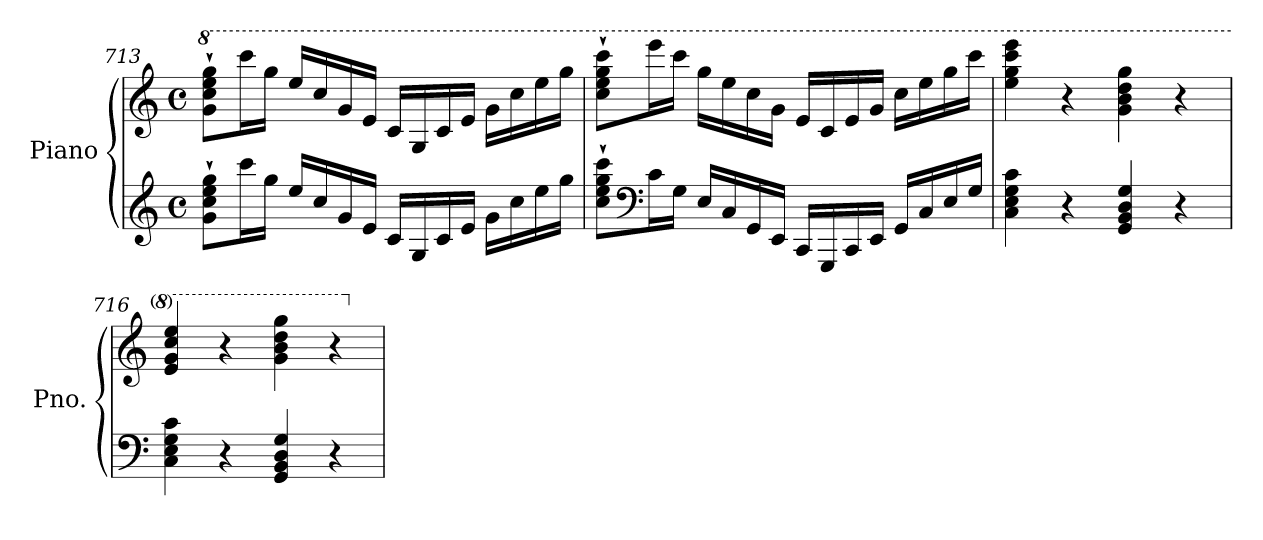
**kern	**kern
*part1	*part1
*staff2	*staff1
*I"Piano	*
*I'Pno.	*
*clefG2	*clefG2
*k[]	*k[]
*M4/4	*M4/4
*met(c)	*met(c)
*	*8va
=713	=713
8g\` 8cc\` 8ee\` 8gg\`L	8gg\` 8ccc\` 8eee\` 8ggg\`L
16ccc\L	16cccc\L
16gg\JJ	16ggg\JJ
16ee/LL	16eee/LL
16cc/	16ccc/
16g/	16gg/
16e/JJ	16ee/JJ
16c/LL	16cc/LL
16G/	16g/
16c/	16cc/
16e/JJ	16ee/JJ
16g\LL	16gg\LL
16cc\	16ccc\
16ee\	16eee\
16gg\JJ	16ggg\JJ
=714	=714
8cc\` 8ee\` 8gg\` 8ccc\`L	8ccc\` 8eee\` 8ggg\` 8cccc\`L
*clefF4	*
16c\L	16eeee\L
16G\JJ	16cccc\JJ
16E/LL	16ggg\LL
16C/	16eee\
16GG/	16ccc\
16EE/JJ	16gg\JJ
16CC/LL	16ee/LL
16GGG/	16cc/
16CC/	16ee/
16EE/JJ	16gg/JJ
16GG/LL	16ccc\LL
16C/	16eee\
16E/	16ggg\
16G/JJ	16cccc\JJ
=715	=715
4C\ 4E\ 4G\ 4c\	4eee\ 4ggg\ 4cccc\ 4eeee\
4r	4r
4GG/ 4BB/ 4D/ 4G/	4gg\ 4bb\ 4ddd\ 4ggg\
4r	4r
!!LO:PB:g=z
=716	=716
4C\ 4E\ 4G\ 4c\	4ee/ 4gg/ 4ccc/ 4eee/
4r	4r
4GG/ 4BB/ 4D/ 4G/	4gg\ 4bb\ 4ddd\ 4ggg\
4r	4r
*	*X8va
=	=
*-	*-
